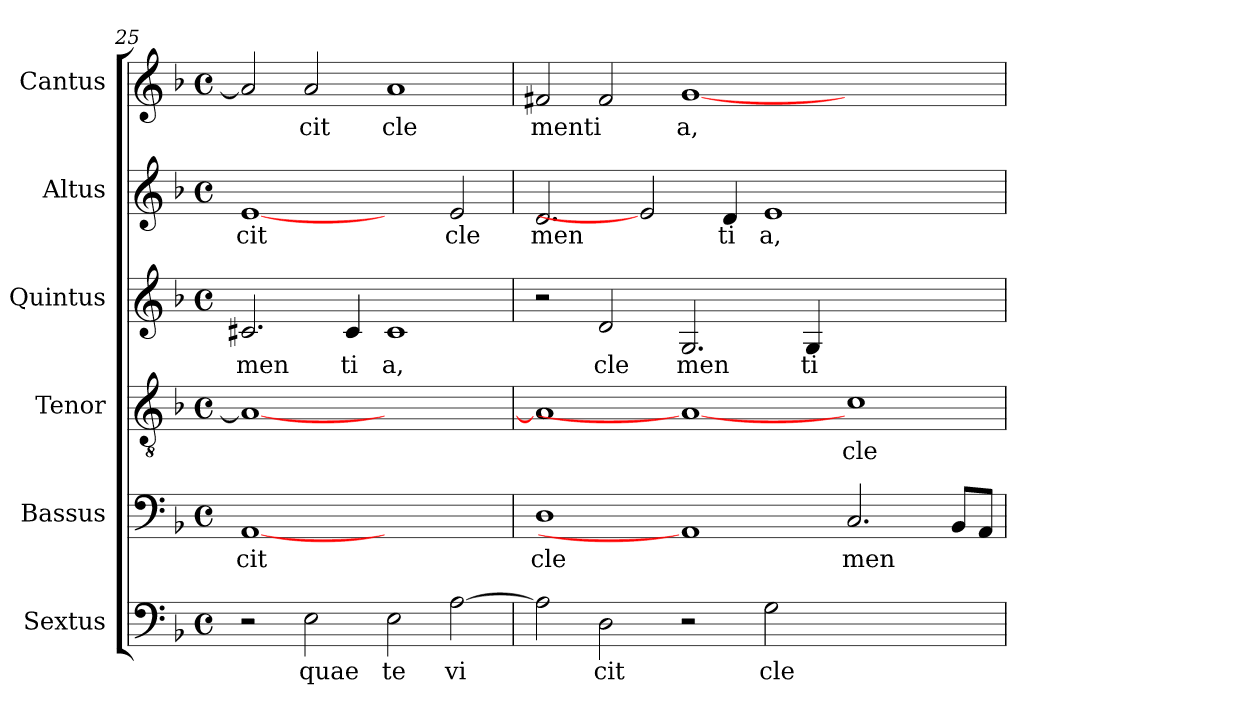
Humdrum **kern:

**kern	**text	**kern	**text	**kern	**text	**kern	**text	**kern	**text	**kern	**text
*part6	*part6	*part5	*part5	*part4	*part4	*part3	*part3	*part2	*part2	*part1	*part1
*staff6	*staff6	*staff5	*staff5	*staff4	*staff4	*staff3	*staff3	*staff2	*staff2	*staff1	*staff1
*I"Sextus	*	*I"Bassus	*	*I"Tenor	*	*I"Quintus	*	*I"Altus	*	*I"Cantus	*
*I'Sextus	*	*I'Bassus	*	*I'Tenor	*	*I'Quintus	*	*I'Altus	*	*I'Cantus	*
*clefF4	*	*clefF4	*	*clefGv2	*	*clefG2	*	*clefG2	*	*clefG2	*
*k[b-]	*	*k[b-]	*	*k[b-]	*	*k[b-]	*	*k[b-]	*	*k[b-]	*
*F:	*	*F:	*	*F:	*	*F:	*	*F:	*	*F:	*
*M4/4	*	*M4/4	*	*M4/4	*	*M4/4	*	*M4/4	*	*M4/4	*
*met(c)	*	*met(c)	*	*met(c)	*	*met(c)	*	*met(c)	*	*met(c)	*
=25	=25	=25	=25	=25	=25	=25	=25	=25	=25	=25	=25
!	!	!	!LO:LY:b:cj	!	!	!	!LO:LY:b:cj	!	!LO:LY:b:cj	!	!
2r	.	[1AA	cit	1A_<	.	2.c#X/	men	[1e	cit	2a/]	.
!	!LO:LY:b:cj	!	!	!	!	!	!	!	!	!	!LO:LY:b:cj
2E\	quae	.	.	.	.	.	.	.	.	2a/	cit
!	!	!	!	!	!	!	!LO:LY:b:cj	!	!	!	!
.	.	.	.	.	.	4c#/	ti	.	.	.	.
!	!LO:LY:b:cj	!	!	!	!	!	!LO:LY:b:cj	!	!	!	!LO:LY:b:cj
2E\	te	1ryy	.	1ryy	.	1c#	a,	2ryy	.	1a	cle
!	!LO:LY:b:cj	!	!	!	!	!	!	!	!LO:LY:b:cj	!	!
[>2A\	vi	.	.	.	.	.	.	2e/	cle	.	.
=26	=26	=26	=26	=26	=26	=26	=26	=26	=26	=26	=26
!	!	!	!LO:LY:b:cj	!	!	!	!	!	!LO:LY:b:cj	!	!LO:LY:b:cj
2A\]	.	1D	cle	1A]	.	2r	.	2.d/	men	2f#X/	menti
!	!LO:LY:b:cj	!	!	!	!	!	!LO:LY:b:cj	!	!	!	!
2D\	cit	.	.	.	.	2d/	cle	.	.	2f#/	.
.	.	.	.	.	.	.	.	2e]	.	.	.
!	!	!	!	!	!	!	!LO:LY:b:cj	!	!	!	!LO:LY:b:cj
2r	.	1AA]	.	1A_	.	2.G/	men	.	.	[>1g	a,
!	!	!	!	!	!	!	!	!	!LO:LY:b:cj	!	!
.	.	.	.	.	.	.	.	4d/	ti	.	.
!	!LO:LY:b:cj	!	!	!	!	!	!	!	!LO:LY:b:cj	!	!
2G\	cle	.	.	.	.	.	.	1e	a,	.	.
!	!	!	!	!	!	!	!LO:LY:b:cj	!	!	!	!
.	.	.	.	.	.	4G/	ti	.	.	.	.
!	!	!	!LO:LY:b	!	!LO:LY:b:cj	!	!	!	!	!	!
1ryy	.	2.C/	men	1c	cle	1ryy	.	.	.	1ryy	.
.	.	.	.	.	.	.	.	2ryy	.	.	.
.	.	8BB-/L	.	.	.	.	.	.	.	.	.
.	.	8AA/J	.	.	.	.	.	.	.	.	.
=	=	=	=	=	=	=	=	=	=	=	=
*-	*-	*-	*-	*-	*-	*-	*-	*-	*-	*-	*-
